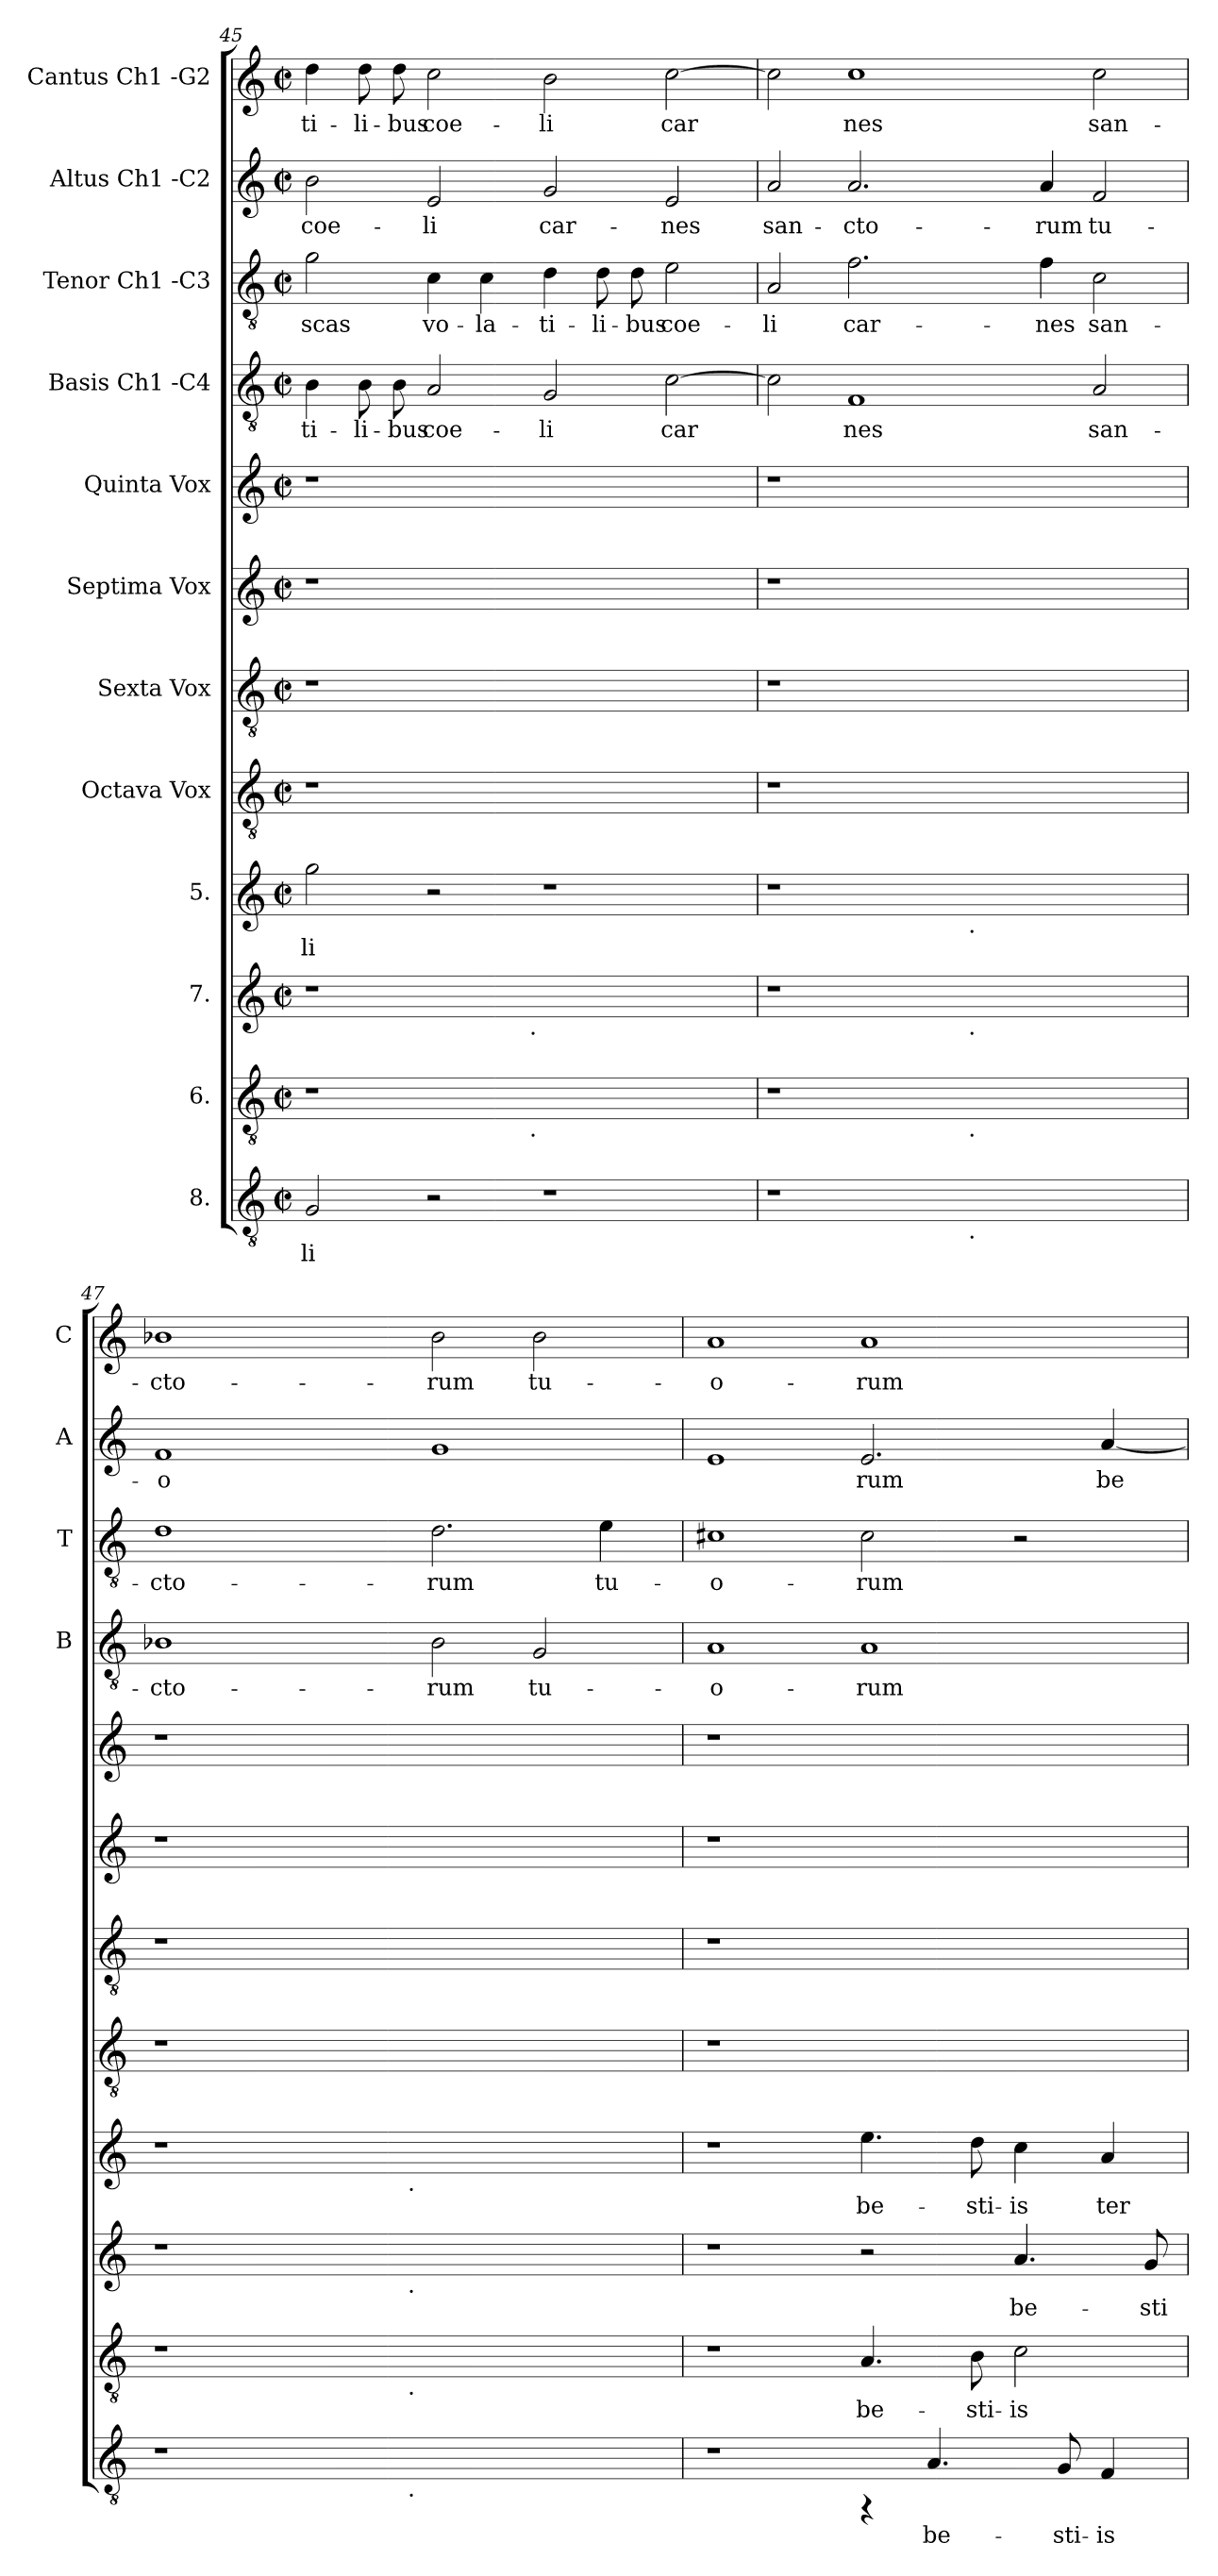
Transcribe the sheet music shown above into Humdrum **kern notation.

**kern	**text	**kern	**text	**kern	**text	**kern	**text	**kern	**kern	**kern	**kern	**kern	**text	**kern	**text	**kern	**text	**kern	**text
*part12	*part12	*part11	*part11	*part10	*part10	*part9	*part9	*part8	*part7	*part6	*part5	*part4	*part4	*part3	*part3	*part2	*part2	*part1	*part1
*staff12	*staff12	*staff11	*staff11	*staff10	*staff10	*staff9	*staff9	*staff8	*staff7	*staff6	*staff5	*staff4	*staff4	*staff3	*staff3	*staff2	*staff2	*staff1	*staff1
*I"8.	*	*I"6.	*	*I"7.	*	*I"5.	*	*I"Octava  Vox	*I"Sexta  Vox	*I"Septima  Vox	*I"Quinta  Vox	*I"Basis  Ch1 -C4	*	*I"Tenor  Ch1 -C3	*	*I"Altus  Ch1 -C2	*	*I"Cantus  Ch1 -G2	*
*	*	*	*	*	*	*	*	*	*	*	*	*I'B	*	*I'T	*	*I'A	*	*I'C	*
*clefGv2	*	*clefGv2	*	*clefG2	*	*clefG2	*	*clefGv2	*clefGv2	*clefG2	*clefG2	*clefGv2	*	*clefGv2	*	*clefG2	*	*clefG2	*
*k[]	*	*k[]	*	*k[]	*	*k[]	*	*k[]	*k[]	*k[]	*k[]	*k[]	*	*k[]	*	*k[]	*	*k[]	*
*C:	*	*C:	*	*C:	*	*C:	*	*C:	*C:	*C:	*C:	*C:	*	*C:	*	*C:	*	*C:	*
*M2/2	*	*M2/2	*	*M2/2	*	*M2/2	*	*M2/2	*M2/2	*M2/2	*M2/2	*M2/2	*	*M2/2	*	*M2/2	*	*M2/2	*
*met(c|)	*	*met(c|)	*	*met(c|)	*	*met(c|)	*	*met(c|)	*met(c|)	*met(c|)	*met(c|)	*met(c|)	*	*met(c|)	*	*met(c|)	*	*met(c|)	*
=45	=45	=45	=45	=45	=45	=45	=45	=45	=45	=45	=45	=45	=45	=45	=45	=45	=45	=45	=45
!	!LO:LY:b:cj	!	!	!	!	!	!LO:LY:b:cj	!	!	!	!	!	!LO:LY:b:cj	!	!LO:LY:b:cj	!	!LO:LY:b:cj	!	!LO:LY:b:cj
*	*	*^	*	*^	*	*	*	*	*	*	*	*	*	*	*	*	*	*	*
2G/	-li	1r	2ryy	.	1r	2ryy	.	2gg\	-li	1r	1r	1r	1r	4B\	-ti-	2g\	-scas	2b\	coe-	4dd\	-ti-
!	!	!	!	!	!	!	!	!	!	!	!	!	!	!	!LO:LY:b:cj	!	!	!	!	!	!LO:LY:b:cj
.	.	.	.	.	.	.	.	.	.	.	.	.	.	8B\	-li-	.	.	.	.	8dd\	-li-
!	!	!	!	!	!	!	!	!	!	!	!	!	!	!	!LO:LY:b:cj	!	!	!	!	!	!LO:LY:b:cj
.	.	.	.	.	.	.	.	.	.	.	.	.	.	8B\	-bus	.	.	.	.	8dd\	-bus
!	!	!	!	!	!	!	!	!	!	!	!	!	!	!	!LO:LY:b:cj	!	!LO:LY:b:cj	!	!LO:LY:b:cj	!	!LO:LY:b:cj
2r	.	.	4...ryy	.	.	4...ryy	.	2r	.	.	.	.	.	2A/	coe-	4c\	vo-	2e/	-li	2cc\	coe-
!	!	!	!	!	!	!	!	!	!	!	!	!	!	!	!	!	!LO:LY:b:cj	!	!	!	!
.	.	.	.	.	.	.	.	.	.	.	.	.	.	.	.	4c\	-la-	.	.	.	.
!	!	!	!	!	!	!LO:TX:b:t=.	!	!	!	!	!	!	!	!	!	!	!	!	!	!	!
!	!	!	!LO:TX:b:t=.	!	!	!	!	!	!	!	!	!	!	!	!	!	!	!	!	!	!
.	.	.	1ryy	.	.	1ryy	.	.	.	.	.	.	.	.	.	.	.	.	.	.	.
!	!	!	!	!	!	!	!	!	!	!	!	!	!	!	!LO:LY:b:cj	!	!LO:LY:b:cj	!	!LO:LY:b:cj	!	!LO:LY:b:cj
1r	.	1ryy	.	.	1ryy	.	.	1r	.	1ryy	1ryy	1ryy	1ryy	2G/	-li	4d\	-ti-	2g/	car-	2b\	-li
!	!	!	!	!	!	!	!	!	!	!	!	!	!	!	!	!	!LO:LY:b:cj	!	!	!	!
.	.	.	.	.	.	.	.	.	.	.	.	.	.	.	.	8d\	-li-	.	.	.	.
!	!	!	!	!	!	!	!	!	!	!	!	!	!	!	!	!	!LO:LY:b:cj	!	!	!	!
.	.	.	.	.	.	.	.	.	.	.	.	.	.	.	.	8d\	-bus	.	.	.	.
!	!	!	!	!	!	!	!	!	!	!	!	!	!	!	!LO:LY:b:cj	!	!LO:LY:b:cj	!	!LO:LY:b:cj	!	!LO:LY:b:cj
.	.	.	.	.	.	.	.	.	.	.	.	.	.	[>2c\	car-	2e\	coe-	2e/	-nes	[>2cc\	car-
.	.	.	32ryy	.	.	32ryy	.	.	.	.	.	.	.	.	.	.	.	.	.	.	.
=46	=46	=46	=46	=46	=46	=46	=46	=46	=46	=46	=46	=46	=46	=46	=46	=46	=46	=46	=46	=46	=46
!	!	!	!	!	!	!	!	!	!	!	!	!	!	!	!LO:LY:b:cj	!	!LO:LY:b:cj	!	!LO:LY:b:cj	!	!LO:LY:b:cj
*^	*	*	*	*	*	*	*	*^	*	*	*	*	*	*	*	*	*	*	*	*	*
1r	2ryy	.	1r	2ryy	.	1r	2ryy	.	1r	2ryy	.	1r	1r	1r	1r	2c\]	--	2A/	-li	2a/	san-	2cc\]	--
!	!	!	!	!	!	!	!	!	!	!	!	!	!	!	!	!	!LO:LY:b:cj	!	!LO:LY:b:cj	!	!LO:LY:b:cj	!	!LO:LY:b:cj
.	4ryy	.	.	4ryy	.	.	4ryy	.	.	4ryy	.	.	.	.	.	1F	-nes	2.f\	car-	2.a/	-cto-	1cc	-nes
.	8ryy	.	.	8ryy	.	.	8ryy	.	.	8ryy	.	.	.	.	.	.	.	.	.	.	.	.	.
.	16ryy	.	.	16ryy	.	.	16ryy	.	.	16ryy	.	.	.	.	.	.	.	.	.	.	.	.	.
.	64ryy	.	.	64ryy	.	.	64ryy	.	.	64ryy	.	.	.	.	.	.	.	.	.	.	.	.	.
!	!	!	!	!	!	!	!	!	!	!LO:TX:b:t=.	!	!	!	!	!	!	!	!	!	!	!	!	!
!	!	!	!	!	!	!	!LO:TX:b:t=.	!	!	!	!	!	!	!	!	!	!	!	!	!	!	!	!
!	!	!	!	!LO:TX:b:t=.	!	!	!	!	!	!	!	!	!	!	!	!	!	!	!	!	!	!	!
!	!LO:TX:b:t=.	!	!	!	!	!	!	!	!	!	!	!	!	!	!	!	!	!	!	!	!	!	!
.	1ryy	.	.	1ryy	.	.	1ryy	.	.	1ryy	.	.	.	.	.	.	.	.	.	.	.	.	.
1ryy	.	.	1ryy	.	.	1ryy	.	.	1ryy	.	.	1ryy	1ryy	1ryy	1ryy	.	.	.	.	.	.	.	.
!	!	!	!	!	!	!	!	!	!	!	!	!	!	!	!	!	!	!	!LO:LY:b:cj	!	!LO:LY:b:cj	!	!
.	.	.	.	.	.	.	.	.	.	.	.	.	.	.	.	.	.	4f\	-nes	4a/	-rum	.	.
!	!	!	!	!	!	!	!	!	!	!	!	!	!	!	!	!	!LO:LY:b:cj	!	!LO:LY:b:cj	!	!LO:LY:b:cj	!	!LO:LY:b:cj
.	.	.	.	.	.	.	.	.	.	.	.	.	.	.	.	2A/	san-	2c\	san-	2f/	tu-	2cc\	san-
.	32.ryy	.	.	32.ryy	.	.	32.ryy	.	.	32.ryy	.	.	.	.	.	.	.	.	.	.	.	.	.
!!LO:PB:g=z
=47	=47	=47	=47	=47	=47	=47	=47	=47	=47	=47	=47	=47	=47	=47	=47	=47	=47	=47	=47	=47	=47	=47	=47
!	!	!	!	!	!	!	!	!	!	!	!	!	!	!	!	!	!LO:LY:b:cj	!	!LO:LY:b:cj	!	!LO:LY:b:cj	!	!LO:LY:b:cj
1r	2ryy	.	1r	2ryy	.	1r	2ryy	.	1r	2ryy	.	1r	1r	1r	1r	1B-X	-cto-	1d	-cto-	1f	-o-	1b-X	-cto-
.	4ryy	.	.	4ryy	.	.	4ryy	.	.	4ryy	.	.	.	.	.	.	.	.	.	.	.	.	.
.	8ryy	.	.	8ryy	.	.	8ryy	.	.	8ryy	.	.	.	.	.	.	.	.	.	.	.	.	.
.	16ryy	.	.	16ryy	.	.	16ryy	.	.	16ryy	.	.	.	.	.	.	.	.	.	.	.	.	.
.	64ryy	.	.	64ryy	.	.	64ryy	.	.	64ryy	.	.	.	.	.	.	.	.	.	.	.	.	.
!	!	!	!	!	!	!	!	!	!	!LO:TX:b:t=.	!	!	!	!	!	!	!	!	!	!	!	!	!
!	!	!	!	!	!	!	!LO:TX:b:t=.	!	!	!	!	!	!	!	!	!	!	!	!	!	!	!	!
!	!	!	!	!LO:TX:b:t=.	!	!	!	!	!	!	!	!	!	!	!	!	!	!	!	!	!	!	!
!	!LO:TX:b:t=.	!	!	!	!	!	!	!	!	!	!	!	!	!	!	!	!	!	!	!	!	!	!
.	1ryy	.	.	1ryy	.	.	1ryy	.	.	1ryy	.	.	.	.	.	.	.	.	.	.	.	.	.
!	!	!	!	!	!	!	!	!	!	!	!	!	!	!	!	!	!LO:LY:b:cj	!	!LO:LY:b:cj	!	!LO:LY:b:cj	!	!LO:LY:b:cj
1ryy	.	.	1ryy	.	.	1ryy	.	.	1ryy	.	.	1ryy	1ryy	1ryy	1ryy	2B-\	-rum	2.d\	-rum	1g	--	2b-\	-rum
!	!	!	!	!	!	!	!	!	!	!	!	!	!	!	!	!	!LO:LY:b:cj	!	!	!	!	!	!LO:LY:b:cj
.	.	.	.	.	.	.	.	.	.	.	.	.	.	.	.	2G/	tu-	.	.	.	.	2b-\	tu-
!	!	!	!	!	!	!	!	!	!	!	!	!	!	!	!	!	!	!	!LO:LY:b:cj	!	!	!	!
.	.	.	.	.	.	.	.	.	.	.	.	.	.	.	.	.	.	4e\	tu-	.	.	.	.
.	32.ryy	.	.	32.ryy	.	.	32.ryy	.	.	32.ryy	.	.	.	.	.	.	.	.	.	.	.	.	.
=48	=48	=48	=48	=48	=48	=48	=48	=48	=48	=48	=48	=48	=48	=48	=48	=48	=48	=48	=48	=48	=48	=48	=48
!	!	!	!	!	!	!	!	!	!	!	!	!	!	!	!	!	!LO:LY:b:cj	!	!LO:LY:b:cj	!	!LO:LY:b:cj	!	!LO:LY:b:cj
*v	*v	*	*	*	*	*v	*v	*	*v	*v	*	*	*	*	*	*	*	*	*	*	*	*	*
*	*	*v	*v	*	*	*	*	*	*	*	*	*	*	*	*	*	*	*	*	*
1r	.	1r	.	1r	.	1r	.	1r	1r	1r	1r	1A	-o-	1c#X	-o-	1e	--	1a	-o-
!	!	!	!LO:LY:b:cj	!	!	!	!LO:LY:b:cj	!	!	!	!	!	!LO:LY:b:cj	!	!LO:LY:b:cj	!	!LO:LY:b:cj	!	!LO:LY:b:cj
4rFF	.	4.A/	be-	2r	.	4.ee\	be-	1ryy	1ryy	1ryy	1ryy	1A	-rum	2c#\	-rum	2.e/	-rum	1a	-rum
!	!LO:LY:b:cj	!	!	!	!	!	!	!	!	!	!	!	!	!	!	!	!	!	!
4.A/	be-	.	.	.	.	.	.	.	.	.	.	.	.	.	.	.	.	.	.
!	!	!	!LO:LY:b:cj	!	!	!	!LO:LY:b:cj	!	!	!	!	!	!	!	!	!	!	!	!
.	.	8B\	-sti-	.	.	8dd\	-sti-	.	.	.	.	.	.	.	.	.	.	.	.
!	!	!	!LO:LY:b:cj	!	!LO:LY:b:cj	!	!LO:LY:b:cj	!	!	!	!	!	!	!	!	!	!	!	!
.	.	2c\	-is	4.a/	be-	4cc\	-is	.	.	.	.	.	.	2r	.	.	.	.	.
!	!LO:LY:b:cj	!	!	!	!	!	!	!	!	!	!	!	!	!	!	!	!	!	!
8G/	-sti-	.	.	.	.	.	.	.	.	.	.	.	.	.	.	.	.	.	.
!	!LO:LY:b:cj	!	!	!	!	!	!LO:LY:b:cj	!	!	!	!	!	!	!	!	!	!LO:LY:b:cj	!	!
4F/	-is	.	.	.	.	4a/	ter-	.	.	.	.	.	.	.	.	[<4a/	be-	.	.
!	!	!	!	!	!LO:LY:b:cj	!	!	!	!	!	!	!	!	!	!	!	!	!	!
.	.	.	.	8g/	-sti-	.	.	.	.	.	.	.	.	.	.	.	.	.	.
=	=	=	=	=	=	=	=	=	=	=	=	=	=	=	=	=	=	=	=
*-	*-	*-	*-	*-	*-	*-	*-	*-	*-	*-	*-	*-	*-	*-	*-	*-	*-	*-	*-
